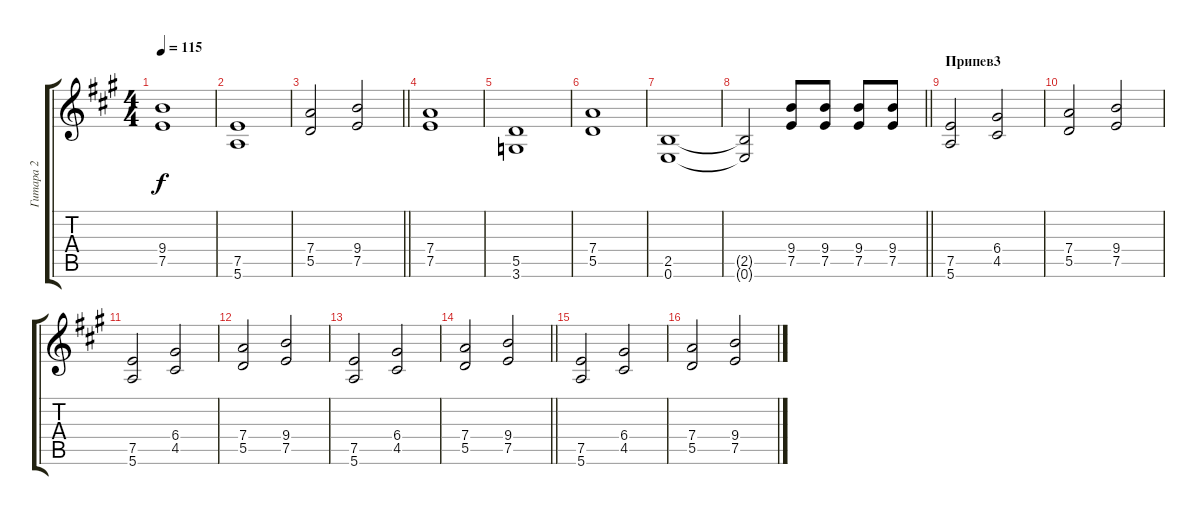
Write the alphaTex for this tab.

\track ("Гитара 2" "Гитара 2") {instrument overdrivenguitar}
\staff {score tabs}
\tuning (E4 B3 G3 D3 A2 E2) {hide}
\ts (4 4)
\tempo 115
\clef g2
\ks a
(9.4 7.5).1{dy f} |
(7.5 5.6).1 |
\barLineRight lightlight
(7.4 5.5).2 (9.4 7.5).2 |
(7.4 7.5).1 |
(5.5 3.6).1 |
(7.4 5.5).1 |
(2.5 0.6).1 |
\barLineRight lightlight
(2.5{t} 0.6{t}).2 (9.4 7.5).8{volume 11} (9.4 7.5).8 (9.4 7.5).8 (9.4 7.5).8 |
\section ("" "Припев3")
(7.5 5.6).2 (6.4 4.5).2 |
(7.4 5.5).2 (9.4 7.5).2 |
(7.5 5.6).2 (6.4 4.5).2 |
(7.4 5.5).2 (9.4 7.5).2 |
(7.5 5.6).2 (6.4 4.5).2 |
\barLineRight lightlight
(7.4 5.5).2 (9.4 7.5).2 |
(7.5 5.6).2 (6.4 4.5).2 |
(7.4 5.5).2 (9.4 7.5).2
